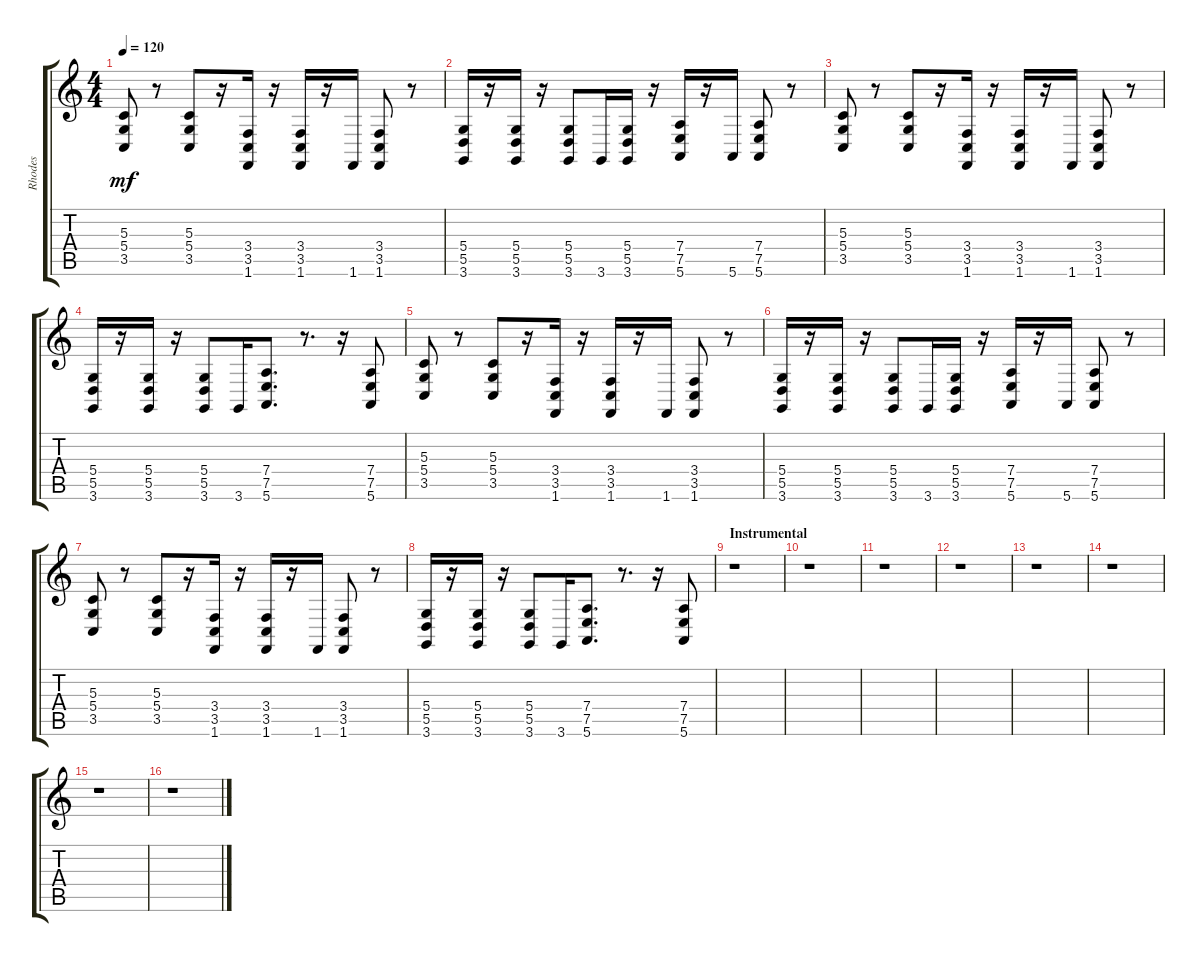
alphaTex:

\track ("Rhodes" "Rhodes") {instrument electricpiano1}
\staff {score tabs}
\tuning (E4 B3 G3 D3 A2 E2) {hide}
\ts (4 4)
\tempo 120
\clef g2
\ks c
(5.3 5.4 3.5).8{dy mf} r.8 (5.3 5.4 3.5).8 r.16 (3.4 3.5 1.6).16 r.16 (3.4 3.5 1.6).16 r.16 1.6.16 (3.4 3.5 1.6).8 r.8 |
(5.4 5.5 3.6).16 r.16 (5.4 5.5 3.6).16 r.16 (5.4 5.5 3.6).8 3.6.16 (5.4 5.5 3.6).16 r.16 (7.4 7.5 5.6).16 r.16 5.6.16 (7.4 7.5 5.6).8 r.8 |
(5.3 5.4 3.5).8 r.8 (5.3 5.4 3.5).8 r.16 (3.4 3.5 1.6).16 r.16 (3.4 3.5 1.6).16 r.16 1.6.16 (3.4 3.5 1.6).8 r.8 |
(5.4 5.5 3.6).16 r.16 (5.4 5.5 3.6).16 r.16 (5.4 5.5 3.6).8 3.6.16 (7.4 7.5 5.6).8{d} r.8{d} r.16 (7.4 7.5 5.6).8 |
(5.3 5.4 3.5).8 r.8 (5.3 5.4 3.5).8 r.16 (3.4 3.5 1.6).16 r.16 (3.4 3.5 1.6).16 r.16 1.6.16 (3.4 3.5 1.6).8 r.8 |
(5.4 5.5 3.6).16 r.16 (5.4 5.5 3.6).16 r.16 (5.4 5.5 3.6).8 3.6.16 (5.4 5.5 3.6).16 r.16 (7.4 7.5 5.6).16 r.16 5.6.16 (7.4 7.5 5.6).8 r.8 |
(5.3 5.4 3.5).8 r.8 (5.3 5.4 3.5).8 r.16 (3.4 3.5 1.6).16 r.16 (3.4 3.5 1.6).16 r.16 1.6.16 (3.4 3.5 1.6).8 r.8 |
(5.4 5.5 3.6).16 r.16 (5.4 5.5 3.6).16 r.16 (5.4 5.5 3.6).8 3.6.16 (7.4 7.5 5.6).8{d} r.8{d} r.16 (7.4 7.5 5.6).8 |
\section ("" "Instrumental")
r.1 |
r.1 |
r.1 |
r.1 |
r.1 |
r.1 |
r.1 |
r.1
